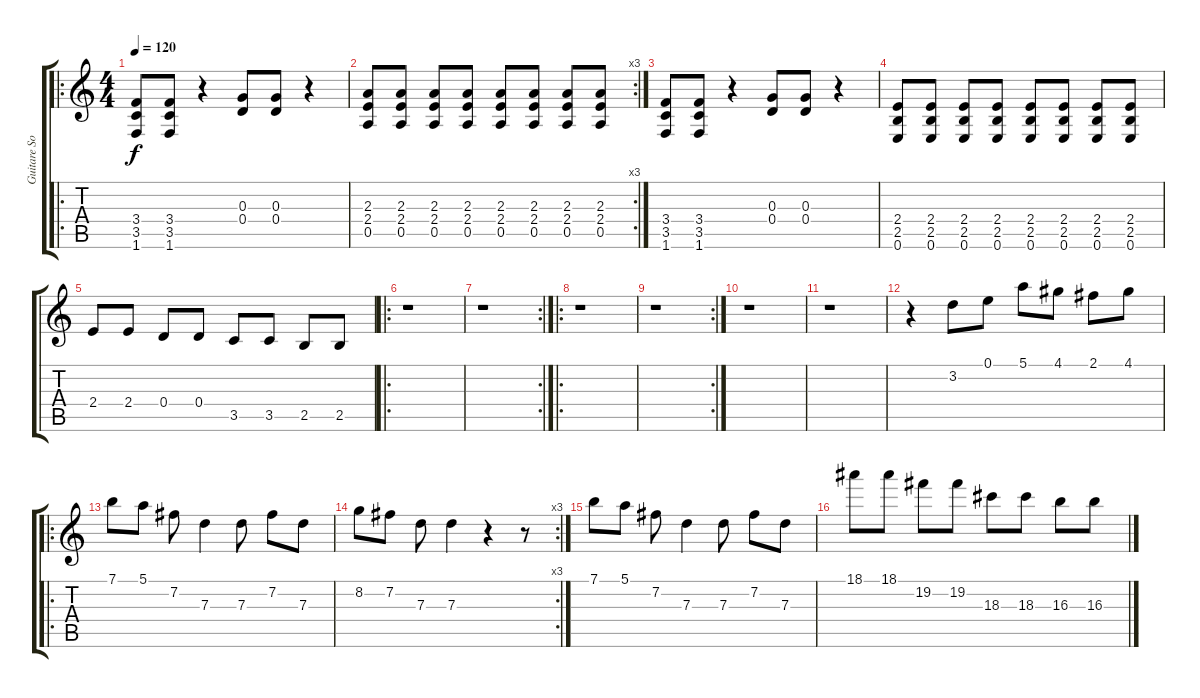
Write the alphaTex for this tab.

\track ("Guitare Solo" "Guitare So") {instrument overdrivenguitar}
\staff {score tabs}
\tuning (E4 B3 G3 D3 A2 E2) {hide}
\ro
\ts (4 4)
\tempo 120
\clef g2
\ks c
(3.4 3.5 1.6).8{dy f} (3.4 3.5 1.6).8 r.4 (0.3 0.4).8 (0.3 0.4).8 r.4 |
\rc 3
(2.3 2.4 0.5).8 (2.3 2.4 0.5).8 (2.3 2.4 0.5).8 (2.3 2.4 0.5).8 (2.3 2.4 0.5).8 (2.3 2.4 0.5).8 (2.3 2.4 0.5).8 (2.3 2.4 0.5).8 |
(3.4 3.5 1.6).8 (3.4 3.5 1.6).8 r.4 (0.3 0.4).8 (0.3 0.4).8 r.4 |
(2.4 2.5 0.6).8 (2.4 2.5 0.6).8 (2.4 2.5 0.6).8 (2.4 2.5 0.6).8 (2.4 2.5 0.6).8 (2.4 2.5 0.6).8 (2.4 2.5 0.6).8 (2.4 2.5 0.6).8 |
2.4.8 2.4.8 0.4.8 0.4.8 3.5.8 3.5.8 2.5.8 2.5.8 |
\ro
r.1 |
\rc 2
r.1 |
\ro
r.1 |
\rc 2
r.1 |
r.1 |
r.1 |
r.4 3.2.8 0.1.8 5.1.8 4.1.8 2.1.8 4.1.8 |
\ro
7.1.8 5.1.8 7.2.8 7.3.4 7.3.8 7.2.8 7.3.8 |
\rc 3
8.2.8 7.2.8 7.3.8 7.3.4 r.4 r.8 |
7.1.8 5.1.8 7.2.8 7.3.4 7.3.8 7.2.8 7.3.8 |
18.1.8 18.1.8 19.2.8 19.2.8 18.3.8 18.3.8 16.3.8 16.3.8
